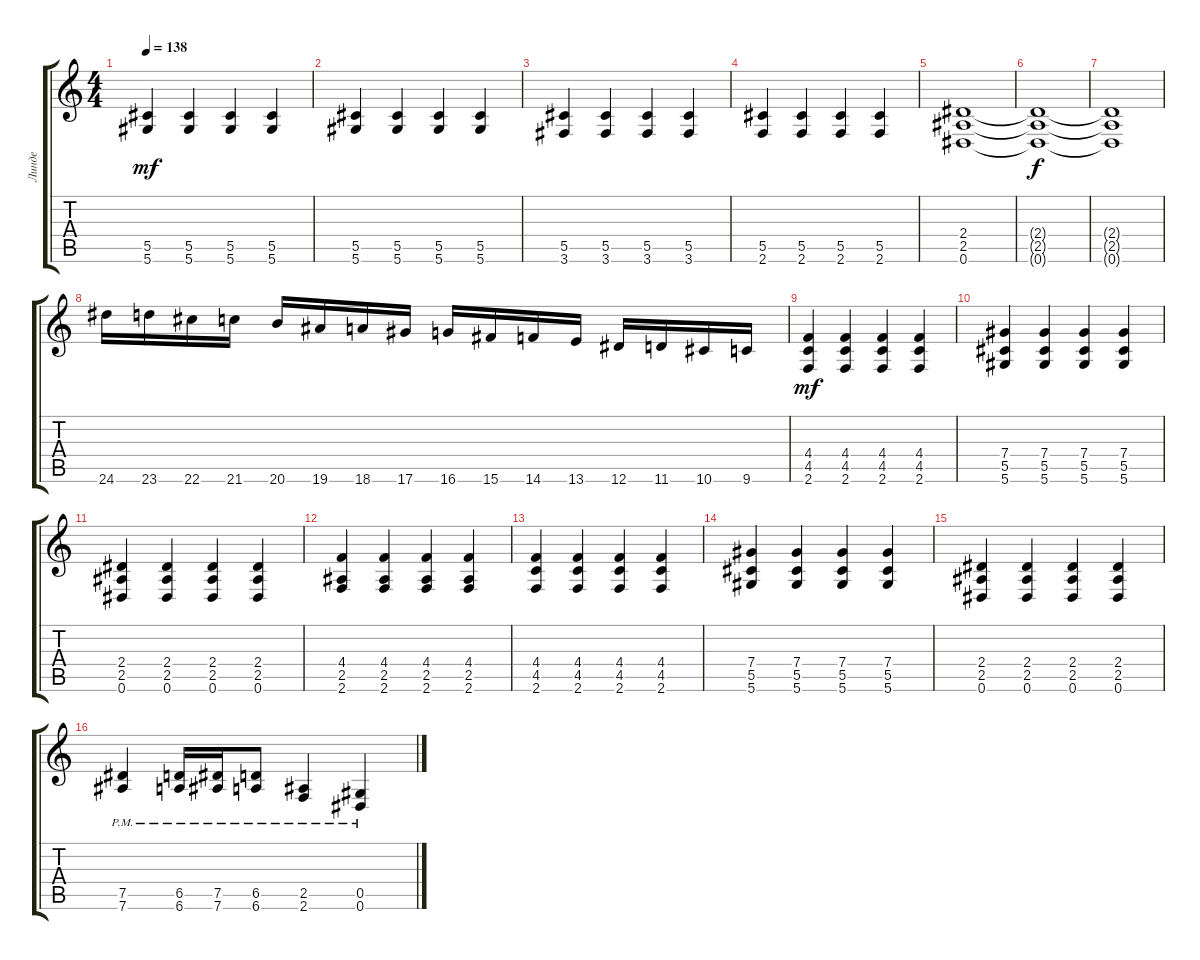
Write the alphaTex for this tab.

\track ("Линде" "Линде") {instrument distortionguitar}
\staff {score tabs}
\tuning (Eb4 Bb3 Gb3 Db3 Ab2 Eb2) {hide}
\ts (4 4)
\tempo 138
\clef g2
\ks c
(5.5 5.6).4{dy mf} (5.5 5.6).4 (5.5 5.6).4 (5.5 5.6).4 |
(5.5 5.6).4 (5.5 5.6).4 (5.5 5.6).4 (5.5 5.6).4 |
(5.5 3.6).4 (5.5 3.6).4 (5.5 3.6).4 (5.5 3.6).4 |
(5.5 2.6).4 (5.5 2.6).4 (5.5 2.6).4 (5.5 2.6).4 |
(2.4 2.5 0.6).1{volume 7} |
(2.4{t} 2.5{t} 0.6{t}).1{dy f} |
(2.4{t} 2.5{t} 0.6{t}).1 |
24.6.16{volume 16 instrument guitarfretnoise} 23.6.16 22.6.16 21.6.16 20.6.16 19.6.16 18.6.16 17.6.16 16.6.16 15.6.16 14.6.16 13.6.16 12.6.16 11.6.16 10.6.16 9.6.16 |
(4.4 4.5 2.6).4{dy mf volume 16 instrument distortionguitar} (4.4 4.5 2.6).4 (4.4 4.5 2.6).4 (4.4 4.5 2.6).4 |
(7.4 5.5 5.6).4 (7.4 5.5 5.6).4 (7.4 5.5 5.6).4 (7.4 5.5 5.6).4 |
(2.4 2.5 0.6).4 (2.4 2.5 0.6).4 (2.4 2.5 0.6).4 (2.4 2.5 0.6).4 |
(4.4 2.5 2.6).4 (4.4 2.5 2.6).4 (4.4 2.5 2.6).4 (4.4 2.5 2.6).4 |
(4.4 4.5 2.6).4 (4.4 4.5 2.6).4 (4.4 4.5 2.6).4 (4.4 4.5 2.6).4 |
(7.4 5.5 5.6).4 (7.4 5.5 5.6).4 (7.4 5.5 5.6).4 (7.4 5.5 5.6).4 |
(2.4 2.5 0.6).4 (2.4 2.5 0.6).4 (2.4 2.5 0.6).4 (2.4 2.5 0.6).4 |
(7.5{pm} 7.6{pm}).4 (6.5{pm} 6.6{pm}).16 (7.5{pm} 7.6{pm}).16 (6.5{pm} 6.6{pm}).8 (2.5{pm} 2.6{pm}).4 (0.5{pm} 0.6{pm}).4
